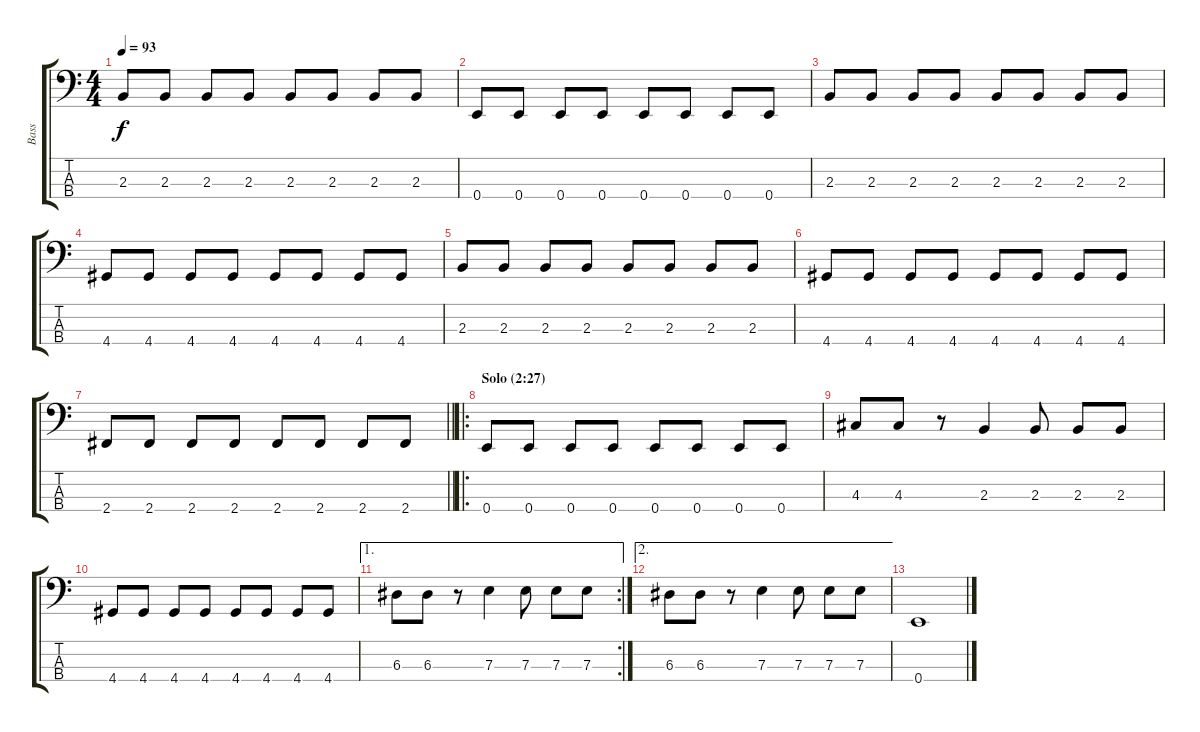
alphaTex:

\track ("Bass" "Bass") {instrument electricbassfinger}
\staff {score tabs}
\tuning (G2 D2 A1 E1) {hide}
\ts (4 4)
\tempo 93
\clef f4
\ks c
2.3.8{dy f} 2.3.8 2.3.8 2.3.8 2.3.8 2.3.8 2.3.8 2.3.8 |
0.4.8 0.4.8 0.4.8 0.4.8 0.4.8 0.4.8 0.4.8 0.4.8 |
2.3.8 2.3.8 2.3.8 2.3.8 2.3.8 2.3.8 2.3.8 2.3.8 |
4.4.8 4.4.8 4.4.8 4.4.8 4.4.8 4.4.8 4.4.8 4.4.8 |
2.3.8 2.3.8 2.3.8 2.3.8 2.3.8 2.3.8 2.3.8 2.3.8 |
4.4.8 4.4.8 4.4.8 4.4.8 4.4.8 4.4.8 4.4.8 4.4.8 |
\barLineRight lightlight
2.4.8 2.4.8 2.4.8 2.4.8 2.4.8 2.4.8 2.4.8 2.4.8 |
\ro
\section ("" "Solo (2:27)")
0.4.8 0.4.8 0.4.8 0.4.8 0.4.8 0.4.8 0.4.8 0.4.8 |
4.3.8 4.3.8 r.8 2.3.4 2.3.8 2.3.8 2.3.8 |
4.4.8 4.4.8 4.4.8 4.4.8 4.4.8 4.4.8 4.4.8 4.4.8 |
\ae 1
\rc 2
6.3.8 6.3.8 r.8 7.3.4 7.3.8 7.3.8 7.3.8 |
\ae 2
6.3.8 6.3.8 r.8 7.3.4 7.3.8 7.3.8 7.3.8 |
0.4.1
